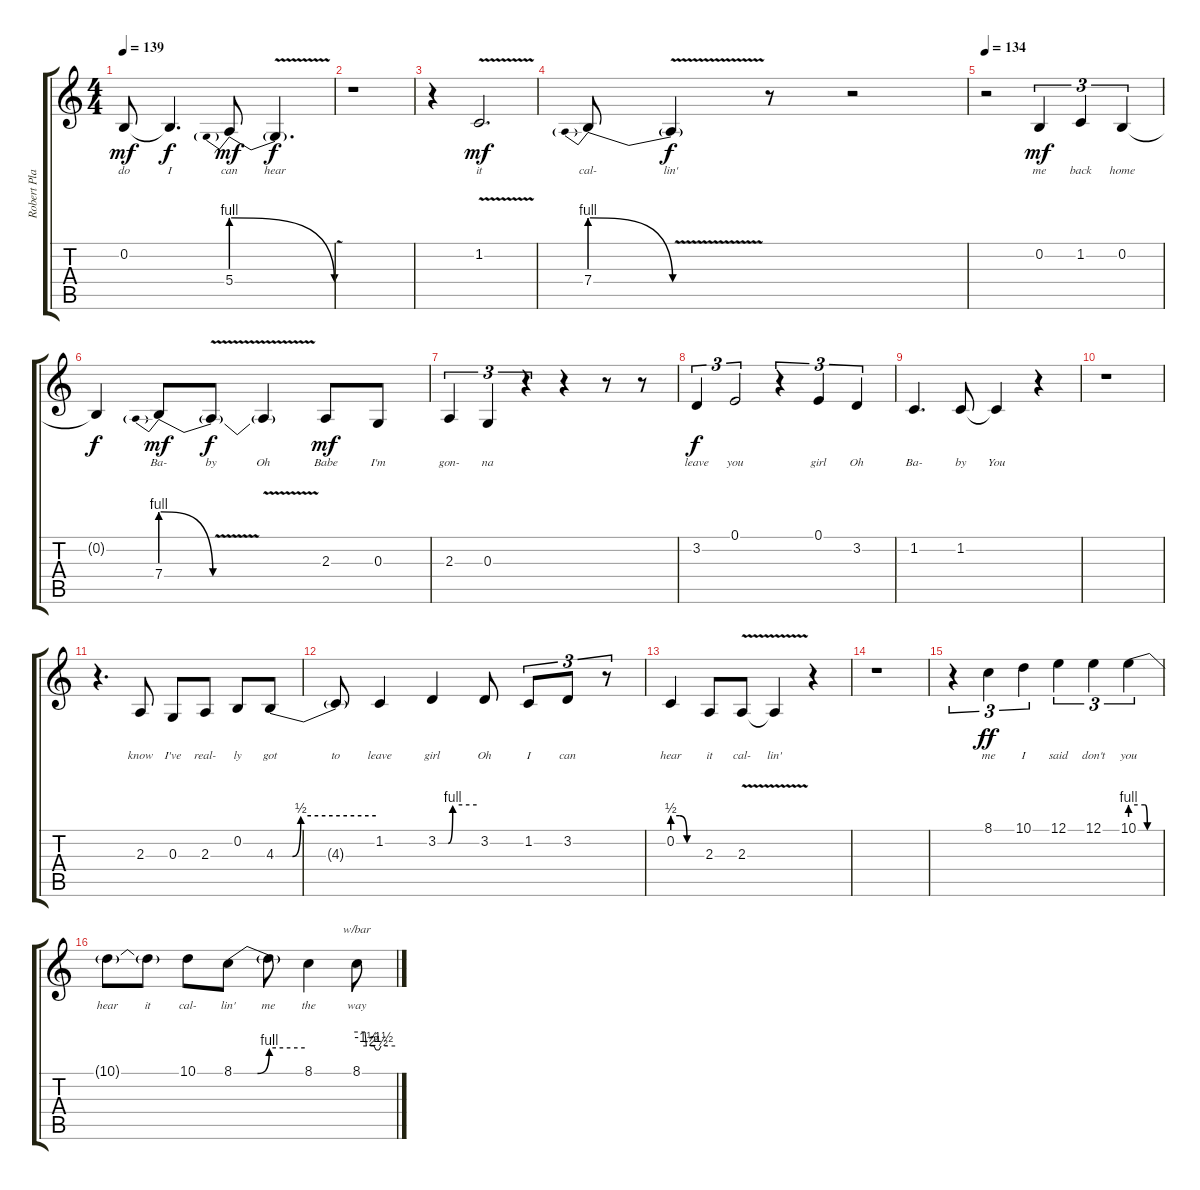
\track ("Robert Plant" "Robert Pla") {instrument lead2sawtooth}
\staff {score tabs}
\tuning (E4 B3 G3 D3 A2 E2) {hide}
\ts (4 4)
\tempo 139
\clef g2
\ks aminor
0.2.8{lyrics (0 "do") lyrics (1 "") lyrics (2 "") lyrics (3 "") lyrics (4 "") dy mf} 0.2{t}.4{d lyrics (0 "I") lyrics (1 "") lyrics (2 "") lyrics (3 "") lyrics (4 "") dy f} 5.4{be (prebendrelease 0 4 60 0)}.8{lyrics (0 "can") lyrics (1 "") lyrics (2 "") lyrics (3 "") lyrics (4 "") dy mf} 5.4{v t}.4{d lyrics (0 "hear") lyrics (1 "") lyrics (2 "") lyrics (3 "") lyrics (4 "") dy f} |
r.1 |
r.4 1.2{v}.2{d lyrics (0 "it") lyrics (1 "") lyrics (2 "") lyrics (3 "") lyrics (4 "") dy mf} |
7.4{be (prebendrelease 0 4 60 0)}.8{lyrics (0 "cal-") lyrics (1 "") lyrics (2 "") lyrics (3 "") lyrics (4 "")} 7.4{v t}.4{lyrics (0 "lin'") lyrics (1 "") lyrics (2 "") lyrics (3 "") lyrics (4 "") dy f} r.8 r.2 |
\tempo 134
r.2 0.2.4{tu (3 2) lyrics (0 "me") lyrics (1 "") lyrics (2 "") lyrics (3 "") lyrics (4 "") dy mf} 1.2.4{tu (3 2) lyrics (0 "back") lyrics (1 "") lyrics (2 "") lyrics (3 "") lyrics (4 "")} 0.2.4{tu (3 2) lyrics (0 "home") lyrics (1 "") lyrics (2 "") lyrics (3 "") lyrics (4 "")} |
0.2{t}.4{lyrics (0 "") lyrics (1 "") lyrics (2 "") lyrics (3 "") lyrics (4 "") dy f} 7.4{be (prebendrelease 0 4 60 0)}.8{lyrics (0 "Ba-") lyrics (1 "") lyrics (2 "") lyrics (3 "") lyrics (4 "") dy mf} 7.4{v t}.8{lyrics (0 "by") lyrics (1 "") lyrics (2 "") lyrics (3 "") lyrics (4 "") dy f} 7.4{t}.4{lyrics (0 "Oh") lyrics (1 "") lyrics (2 "") lyrics (3 "") lyrics (4 "")} 2.3.8{lyrics (0 "Babe") lyrics (1 "") lyrics (2 "") lyrics (3 "") lyrics (4 "") dy mf} 0.3.8{lyrics (0 "I'm") lyrics (1 "") lyrics (2 "") lyrics (3 "") lyrics (4 "")} |
2.3.4{tu (3 2) lyrics (0 "gon-") lyrics (1 "") lyrics (2 "") lyrics (3 "") lyrics (4 "")} 0.3.4{tu (3 2) lyrics (0 "na") lyrics (1 "") lyrics (2 "") lyrics (3 "") lyrics (4 "")} r.4{tu (3 2)} r.4 r.8 r.8 |
3.2.4{tu (3 2) lyrics (0 "leave") lyrics (1 "") lyrics (2 "") lyrics (3 "") lyrics (4 "") dy f} 0.1.2{tu (3 2) lyrics (0 "you") lyrics (1 "") lyrics (2 "") lyrics (3 "") lyrics (4 "")} r.4{tu (3 2)} 0.1.4{tu (3 2) lyrics (0 "girl") lyrics (1 "") lyrics (2 "") lyrics (3 "") lyrics (4 "")} 3.2.4{tu (3 2) lyrics (0 "Oh") lyrics (1 "") lyrics (2 "") lyrics (3 "") lyrics (4 "")} |
1.2.4{d lyrics (0 "Ba-") lyrics (1 "") lyrics (2 "") lyrics (3 "") lyrics (4 "")} 1.2.8{lyrics (0 "by") lyrics (1 "") lyrics (2 "") lyrics (3 "") lyrics (4 "")} 1.2{t}.4{lyrics (0 "You") lyrics (1 "") lyrics (2 "") lyrics (3 "") lyrics (4 "")} r.4 |
r.1 |
r.4{d} 2.3.8{lyrics (0 "know") lyrics (1 "") lyrics (2 "") lyrics (3 "") lyrics (4 "")} 0.3.8{lyrics (0 "I've") lyrics (1 "") lyrics (2 "") lyrics (3 "") lyrics (4 "")} 2.3.8{lyrics (0 "real-") lyrics (1 "") lyrics (2 "") lyrics (3 "") lyrics (4 "")} 0.2.8{lyrics (0 "ly") lyrics (1 "") lyrics (2 "") lyrics (3 "") lyrics (4 "")} 4.3{be (custom 0 0 10 0 15 2 60 2)}.8{lyrics (0 "got") lyrics (1 "") lyrics (2 "") lyrics (3 "") lyrics (4 "")} |
4.3{t}.8{lyrics (0 "to") lyrics (1 "") lyrics (2 "") lyrics (3 "") lyrics (4 "")} 1.2.4{lyrics (0 "leave") lyrics (1 "") lyrics (2 "") lyrics (3 "") lyrics (4 "")} 3.2{be (custom 0 0 16 0 23 4 60 4)}.4{lyrics (0 "girl") lyrics (1 "") lyrics (2 "") lyrics (3 "") lyrics (4 "")} 3.2.8{lyrics (0 "Oh") lyrics (1 "") lyrics (2 "") lyrics (3 "") lyrics (4 "")} 1.2.8{tu (3 2) lyrics (0 "I") lyrics (1 "") lyrics (2 "") lyrics (3 "") lyrics (4 "")} 3.2.8{tu (3 2) lyrics (0 "can") lyrics (1 "") lyrics (2 "") lyrics (3 "") lyrics (4 "")} r.8{tu (3 2)} |
0.2{be (custom 0 2 15 2 30 0 60 0)}.4{lyrics (0 "hear") lyrics (1 "") lyrics (2 "") lyrics (3 "") lyrics (4 "")} 2.3.8{lyrics (0 "it") lyrics (1 "") lyrics (2 "") lyrics (3 "") lyrics (4 "")} 2.3{v}.8{lyrics (0 "cal-") lyrics (1 "") lyrics (2 "") lyrics (3 "") lyrics (4 "")} 2.3{t}.4{lyrics (0 "lin'") lyrics (1 "") lyrics (2 "") lyrics (3 "") lyrics (4 "")} r.4 |
r.1 |
r.4{tu (3 2)} 8.1.4{tu (3 2) lyrics (0 "me") lyrics (1 "") lyrics (2 "") lyrics (3 "") lyrics (4 "") dy ff} 10.1.4{tu (3 2) lyrics (0 "I") lyrics (1 "") lyrics (2 "") lyrics (3 "") lyrics (4 "")} 12.1.4{tu (3 2) lyrics (0 "said") lyrics (1 "") lyrics (2 "") lyrics (3 "") lyrics (4 "")} 12.1.4{tu (3 2) lyrics (0 "don't") lyrics (1 "") lyrics (2 "") lyrics (3 "") lyrics (4 "")} 10.1{be (custom 0 4 30 4 35 0 60 0)}.4{tu (3 2) lyrics (0 "you") lyrics (1 "") lyrics (2 "") lyrics (3 "") lyrics (4 "")} |
10.1{t}.8{lyrics (0 "hear") lyrics (1 "") lyrics (2 "") lyrics (3 "") lyrics (4 "")} 10.1{t}.8{lyrics (0 "it") lyrics (1 "") lyrics (2 "") lyrics (3 "") lyrics (4 "")} 10.1.8{lyrics (0 "cal-") lyrics (1 "") lyrics (2 "") lyrics (3 "") lyrics (4 "")} 8.1{be (custom 0 0 20 0 30 4 60 4)}.8{lyrics (0 "lin'") lyrics (1 "") lyrics (2 "") lyrics (3 "") lyrics (4 "")} 8.1{t}.8{lyrics (0 "me") lyrics (1 "") lyrics (2 "") lyrics (3 "") lyrics (4 "")} 8.1.4{lyrics (0 "the") lyrics (1 "") lyrics (2 "") lyrics (3 "") lyrics (4 "")} 8.1.8{tbe (custom default 0 0 13 0 15 -6 27 -6 30 -10 35 -10 38 -6 60 -6) lyrics (0 "way") lyrics (1 "") lyrics (2 "") lyrics (3 "") lyrics (4 "")}
